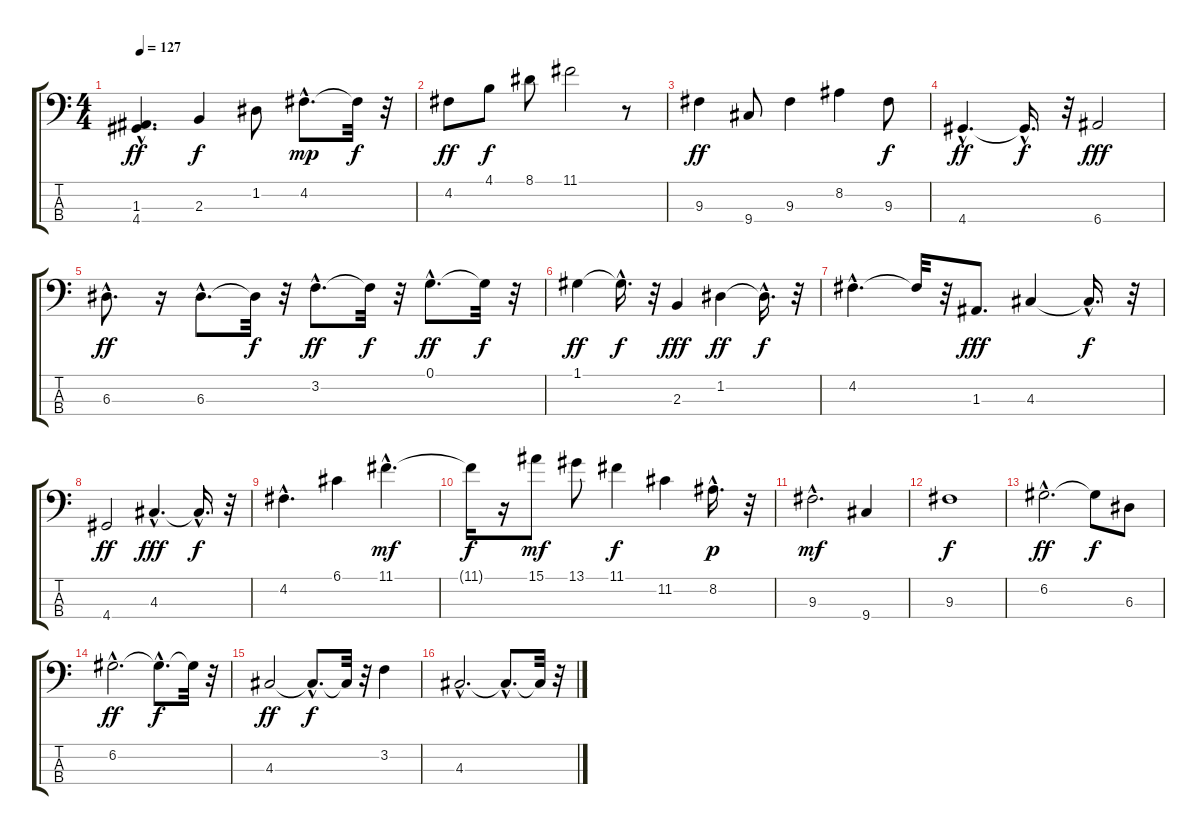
\track "" {instrument electricbassfinger}
\staff {score tabs}
\tuning (G2 D2 A1 E1) {hide}
\ts (4 4)
\tempo 127
\clef f4
\ks c
(1.3 4.4{hac}).4{d dy ff} 2.3.4{dy f} 1.2.8 4.2{hac}.8{d dy mp} 4.2{t}.32{dy f} r.32 |
4.2.8{dy ff} 4.1.8{dy f} 8.1.8 11.1.2 r.8 |
9.3.4{dy ff} 9.4.8 9.3.4 8.2.4 9.3.8{dy f} |
4.4{hac}.4{d dy ff} 4.4{hac t}.16{d dy f} r.32 6.4.2{dy fff} |
6.3{hac}.8{d dy ff} r.16 6.3{hac}.8{d} 6.3{t}.32{dy f} r.32 3.2{hac}.8{d dy ff} 3.2{t}.32{dy f} r.32 0.1{hac}.8{d dy ff} 0.1{t}.32{dy f} r.32 |
1.1.4{dy ff} 1.1{hac t}.16{d dy f} r.32 2.3.4{dy fff} 1.2.4{dy ff} 1.2{hac t}.16{d dy f} r.32 |
4.2{hac}.4{d} 4.2{t}.32 r.32 1.3.8{d dy fff} 4.3.4 4.3{hac t}.16{d dy f} r.32 |
4.4.2{dy ff} 4.3{hac}.4{d dy fff} 4.3{hac t}.16{d dy f} r.32 |
4.2{hac}.4{d} 6.1.4 11.1{hac}.4{d dy mf} |
11.1{t}.16{dy f} r.16 15.1.8{dy mf} 13.1.8 11.1.4{dy f} 11.2.4 8.2{hac}.16{d dy p} r.32 |
9.3{hac}.2{d dy mf} 9.4.4 |
9.3.1{dy f} |
6.2{hac}.2{d dy ff} 6.2{t}.8{dy f} 6.3.8 |
6.2{hac}.2{d dy ff} 6.2{hac t}.8{d dy f} 6.2{t}.32 r.32 |
4.3.2{dy ff} 4.3{hac t}.8{d dy f} 4.3{t}.32 r.32 3.2.4 |
4.3{hac}.2{d} 4.3{hac t}.8{d} 4.3{t}.32 r.32
